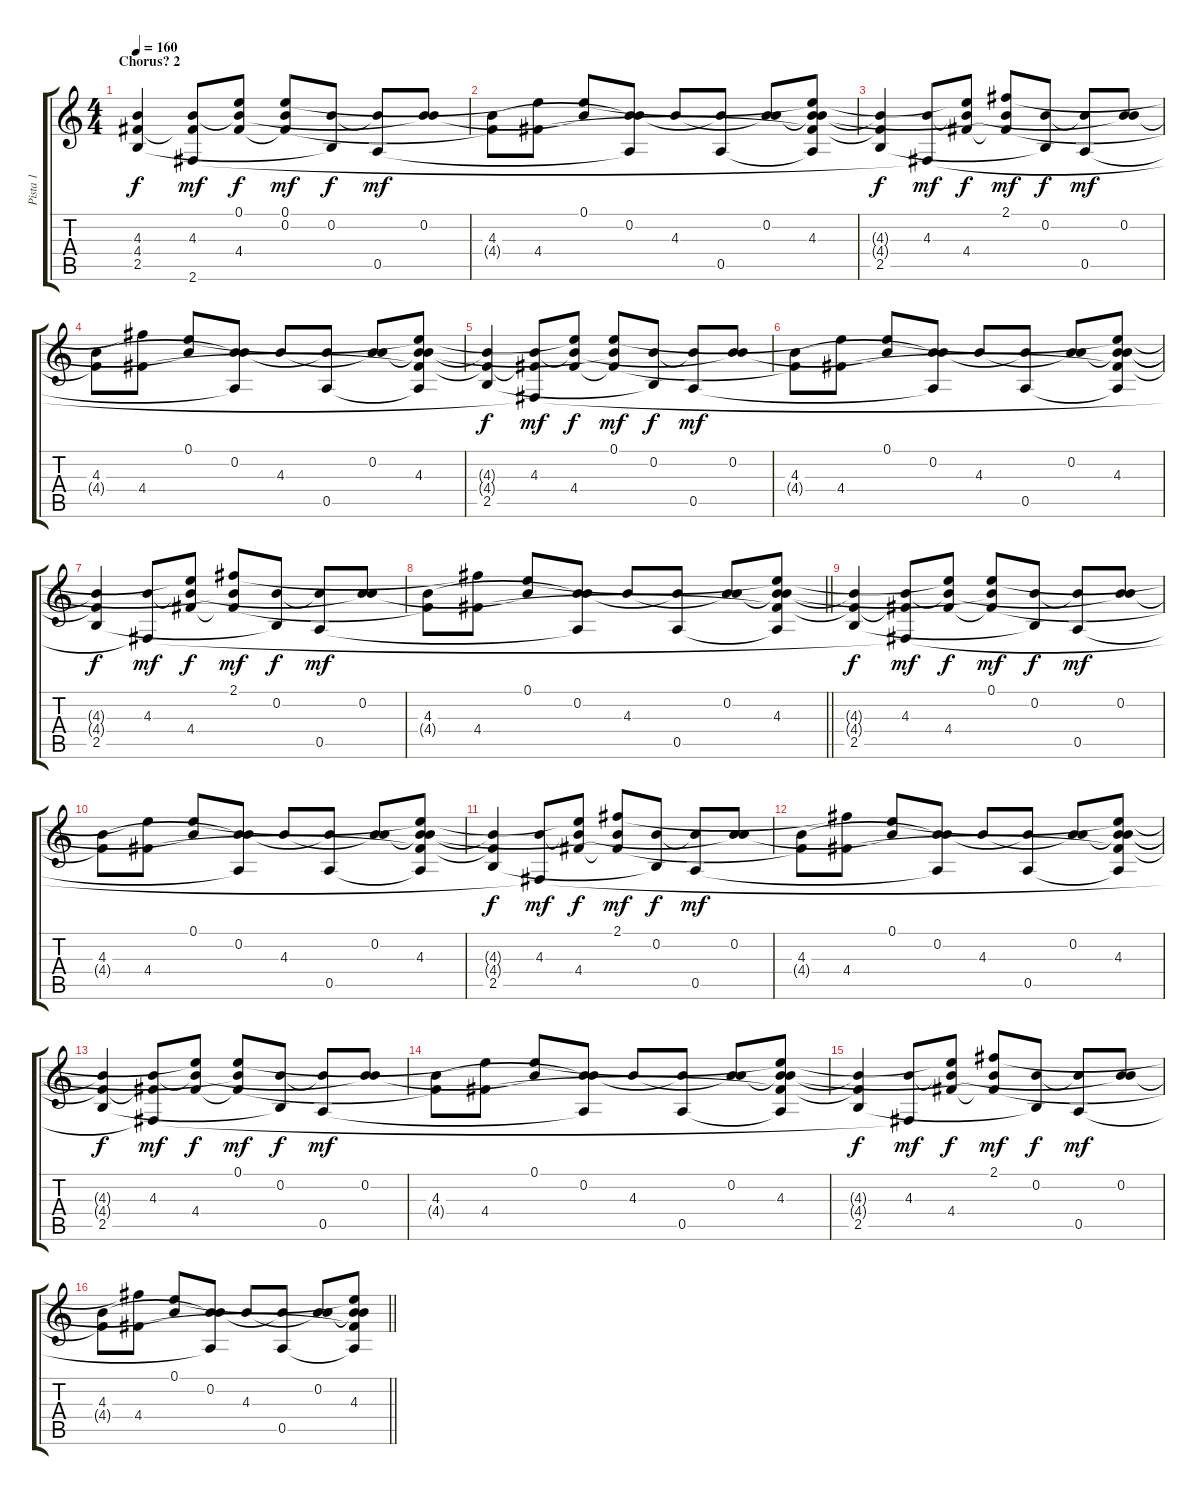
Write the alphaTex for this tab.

\track ("Pista 1" "Pista 1") {instrument acousticguitarsteel}
\staff {score tabs}
\tuning (E4 B3 G3 D3 A2 E2) {hide}
\ts (4 4)
\section ("" "Chorus? 2")
\tempo 160
\clef g2
\ks c
(4.3{t} 4.4{t} 2.5).4{dy f} (4.3 4.4{t} 2.6{t}).8{dy mf} (0.1{t} 4.3{t} 4.4).8{dy f} (0.1 0.2{t} 4.4{t}).8{dy mf} (0.2 2.5{t}).8{dy f} (0.2{t} 0.5).8{dy mf} (0.2 4.3{t}).8 |
(4.3 4.4{t}).8 (0.1{t} 4.4).8 (0.1 0.2{t}).8 (0.2 4.3{t} 0.5{t}).8 4.3.8 (0.2{t} 0.5).8 (0.2 4.3{t}).8 (0.1{t} 0.2{t} 4.3 4.4{t} 0.5{t}).8 |
(4.3{t} 4.4{t} 2.5).4{dy f} (4.3 2.6{t}).8{dy mf} (0.1{t} 4.3{t} 4.4).8{dy f} (2.1 0.2{t} 4.4{t}).8{dy mf} (0.2 2.5{t}).8{dy f} (0.2{t} 0.5).8{dy mf} (0.2 4.3{t}).8 |
(4.3 4.4{t}).8 (2.1{t} 4.4).8 (0.1 0.2{t}).8 (0.2 4.3{t} 0.5{t}).8 4.3.8 (0.2{t} 0.5).8 (0.2 4.3{t}).8 (0.1{t} 0.2{t} 4.3 4.4{t} 0.5{t}).8 |
(4.3{t} 4.4{t} 2.5).4{dy f} (4.3 4.4{t} 2.6{t}).8{dy mf} (0.1{t} 4.3{t} 4.4).8{dy f} (0.1 0.2{t} 4.4{t}).8{dy mf} (0.2 2.5{t}).8{dy f} (0.2{t} 0.5).8{dy mf} (0.2 4.3{t}).8 |
(4.3 4.4{t}).8 (0.1{t} 4.4).8 (0.1 0.2{t}).8 (0.2 4.3{t} 0.5{t}).8 4.3.8 (0.2{t} 0.5).8 (0.2 4.3{t}).8 (0.1{t} 0.2{t} 4.3 4.4{t} 0.5{t}).8 |
(4.3{t} 4.4{t} 2.5).4{dy f} (4.3 2.6{t}).8{dy mf} (0.1{t} 4.3{t} 4.4).8{dy f} (2.1 0.2{t} 4.4{t}).8{dy mf} (0.2 2.5{t}).8{dy f} (0.2{t} 0.5).8{dy mf} (0.2 4.3{t}).8 |
\barLineRight lightlight
(4.3 4.4{t}).8 (2.1{t} 4.4).8 (0.1 0.2{t}).8 (0.2 4.3{t} 0.5{t}).8 4.3.8 (0.2{t} 0.5).8 (0.2 4.3{t}).8 (0.1{t} 0.2{t} 4.3 4.4{t} 0.5{t}).8 |
(4.3{t} 4.4{t} 2.5).4{dy f} (4.3 4.4{t} 2.6{t}).8{dy mf} (0.1{t} 4.3{t} 4.4).8{dy f} (0.1 0.2{t} 4.4{t}).8{dy mf} (0.2 2.5{t}).8{dy f} (0.2{t} 0.5).8{dy mf} (0.2 4.3{t}).8 |
(4.3 4.4{t}).8 (0.1{t} 4.4).8 (0.1 0.2{t}).8 (0.2 4.3{t} 0.5{t}).8 4.3.8 (0.2{t} 0.5).8 (0.2 4.3{t}).8 (0.1{t} 0.2{t} 4.3 4.4{t} 0.5{t}).8 |
(4.3{t} 4.4{t} 2.5).4{dy f} (4.3 2.6{t}).8{dy mf} (0.1{t} 4.3{t} 4.4).8{dy f} (2.1 0.2{t} 4.4{t}).8{dy mf} (0.2 2.5{t}).8{dy f} (0.2{t} 0.5).8{dy mf} (0.2 4.3{t}).8 |
(4.3 4.4{t}).8 (2.1{t} 4.4).8 (0.1 0.2{t}).8 (0.2 4.3{t} 0.5{t}).8 4.3.8 (0.2{t} 0.5).8 (0.2 4.3{t}).8 (0.1{t} 0.2{t} 4.3 4.4{t} 0.5{t}).8 |
(4.3{t} 4.4{t} 2.5).4{dy f} (4.3 4.4{t} 2.6{t}).8{dy mf} (0.1{t} 4.3{t} 4.4).8{dy f} (0.1 0.2{t} 4.4{t}).8{dy mf} (0.2 2.5{t}).8{dy f} (0.2{t} 0.5).8{dy mf} (0.2 4.3{t}).8 |
(4.3 4.4{t}).8 (0.1{t} 4.4).8 (0.1 0.2{t}).8 (0.2 4.3{t} 0.5{t}).8 4.3.8 (0.2{t} 0.5).8 (0.2 4.3{t}).8 (0.1{t} 0.2{t} 4.3 4.4{t} 0.5{t}).8 |
(4.3{t} 4.4{t} 2.5).4{dy f} (4.3 2.6{t}).8{dy mf} (0.1{t} 4.3{t} 4.4).8{dy f} (2.1 0.2{t} 4.4{t}).8{dy mf} (0.2 2.5{t}).8{dy f} (0.2{t} 0.5).8{dy mf} (0.2 4.3{t}).8 |
\barLineRight lightlight
(4.3 4.4{t}).8 (2.1{t} 4.4).8 (0.1 0.2{t}).8 (0.2 4.3{t} 0.5{t}).8 4.3.8 (0.2{t} 0.5).8 (0.2 4.3{t}).8 (0.1{t} 0.2{t} 4.3 4.4{t} 0.5{t}).8
